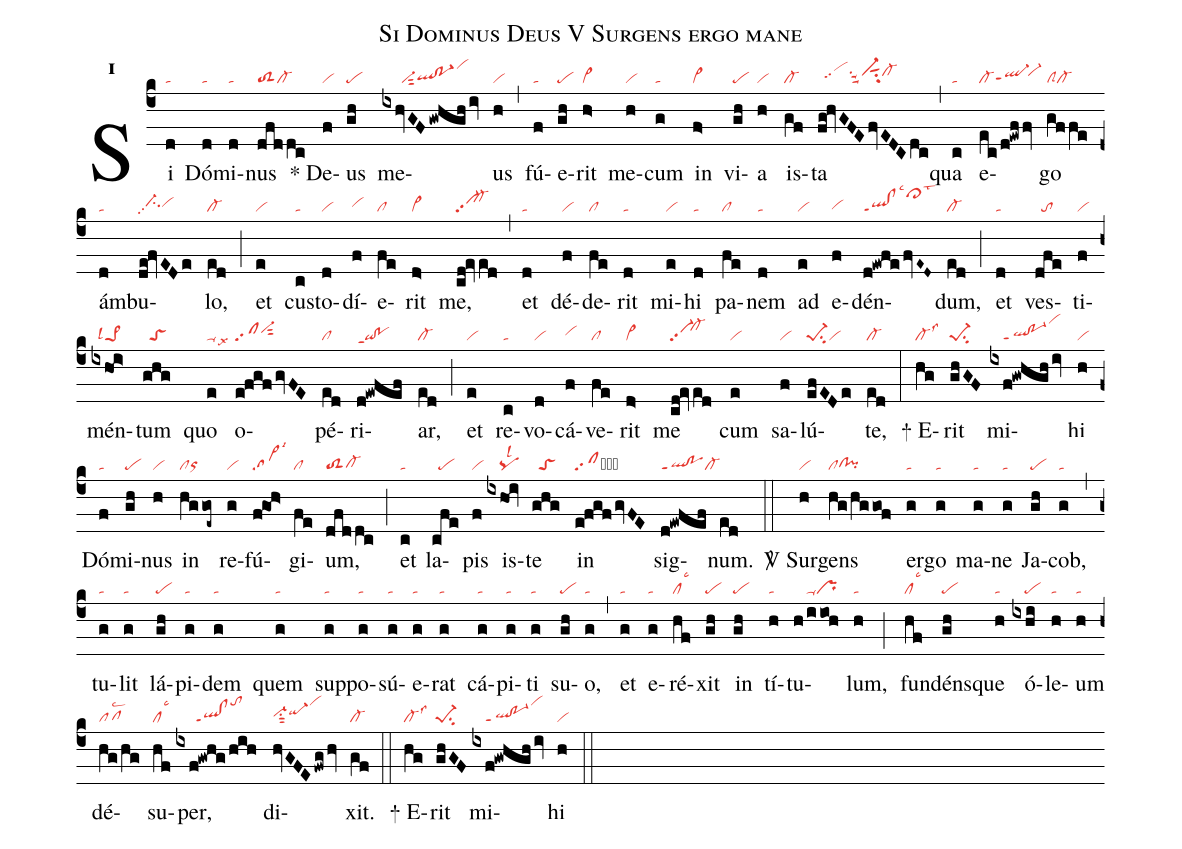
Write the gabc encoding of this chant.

name:Si Dominus Deus V Surgens ergo mane;
office-part:re;
mode:1;
nabc-lines:1;
%%
initial-style: 1;
name: Si Dominus Deus;
mode: 1;
office-part: Responsorium;
annotation: Resp.;
annotation: i;
nabc-lines:1;
%%
(c4) Si(d|ta) Dó(d|ta)mi(d|ta)nus(dfddc|toS2cl-) <sp>*</sp> De(f|vi)us(gh|pe) me(ixhvGF/gwhgh/iv|//////vi-sut2qlhg!po-1hgvihl)us(h|vi) (,) fú(f|ta)e(gh|pe)rit(h>|vi>) me(h|vi)cum(g|ta) in(f>|vi>) vi(gh|pe)a(h|vi) is(gf|cl-)ta(fg!hvGFEfvEDCdc|//vihhpp2su1suu2vi-hisut1su2cl-hi) (,) qua(c|ta) e(ec/d!ewffv|cl-ql-hgppt1`vi-hi)go(gffe|clScl-) ám(d|ta)bu(de!fvEDe|//ci-hhpp2vihh)lo,(ed|cl-) (;) et(e|vi) cus(c|ta)to(d|vi)dí(f|vihh)e(fe|cl)rit(d>|vi>) me,(cd!eved|vi-pp2``cl-hj) (,) et(d|ta) dé(f|vi)de(fe|cl)rit(d|ta) mi(e|vi)hi(d|ta) pa(fe|cl)nem(d|ta) ad(e|vi) e(f|vihg)dén(d!ewfe/fvE~D~|ql!clppt1lsc3cl>hllst3)dum,(ed|cl-) (;) et(d|ta) ves(dfe|//to)ti(f|vi)mén(ixho!i>|//pe>1lsl4)tum(ghg|//toS) quo(e|ta-lsx9) o(e!fgf/gvFE|sfvi-hisut2)pé(ed|cl)ri(d!ewfef|qi!poppt1)ar,(ed|cl-) (;) et(e|vi) re(c|ta)vo(d|vi)cá(f|vihh)ve(fe|cl)rit(d>|vi>) me(cd!eved|vi-pp2`cl-hj) cum(e|vi) sa(f|vi)lú(efEDe|pe-1su2vi)te,(ed|cl-) (:)
<sp>+</sp> E(hg|cl-lss3)rit(ghGF|pe-1su2) mi(ixf!gwhgh/iv|////ql!po-1ppt1vihm)hi(h|vi) Dó(f|ta)mi(gh|pe)nus(h|vi) in(hggoe~|clorhg) re(g|vi)fú(f!go!h>|sa>lsi3)gi(fe|cl)um,(dfddc|toS2cl-hg) (;) et(c|ta) la(cfe|//pe)pis(f|vi) is(ixhoi|////pqlsl2)te(ghg|//toS) in(e!fgf/gvFE|sfvi-hIsut1sux1) sig(d!ewfef|ql!poppt1cl-)num.(ed) (::)

<sp>V/</sp> Sur(h|vi)gens(hg/hggof|clclhg!pihg) er(g|ta)go(g|ta) ma(g|ta)ne(g|ta) Ja(gh|pe)cob,(g|ta) (,) tu(g|ta)lit(g|ta) lá(gh|pe)pi(g|ta)dem(g|ta) quem(g|ta) sup(g|ta)po(g|ta)sú(g|ta)e(g|ta)rat(g|ta) cá(g|ta)pi(g|ta)ti(g|ta) su(gh|pe)o,(g|ta) (,) et(g|ta) e(g|ta)ré(hf|cllsc3)xit(gh|pe) in(gh|pe) tí(h|ta)tu(h/iioh|////ta-pr)lum,(h|ta) (;) fun(hf|cllsc3)déns(gh|pe)que(h|ta) ó(ixhi|////pe)le(h|ta)um(h|ta) dé(hg/hg|pflsc2)su(hf|cllsc3)per,(ixf!gwhg/hih|//////ql!clppt1tohm) di(hvGFE/fwg/hv|vi-hhsu1sut2qi-hivihm)xit.(gf|cl-) (::)
<sp>+</sp> E(hg|cl-lss3)rit(ghGF|pe-1su2) mi(ixf!gwhgh/iv|////ql!po-1ppt1vihm)hi(h|vi) (::)
